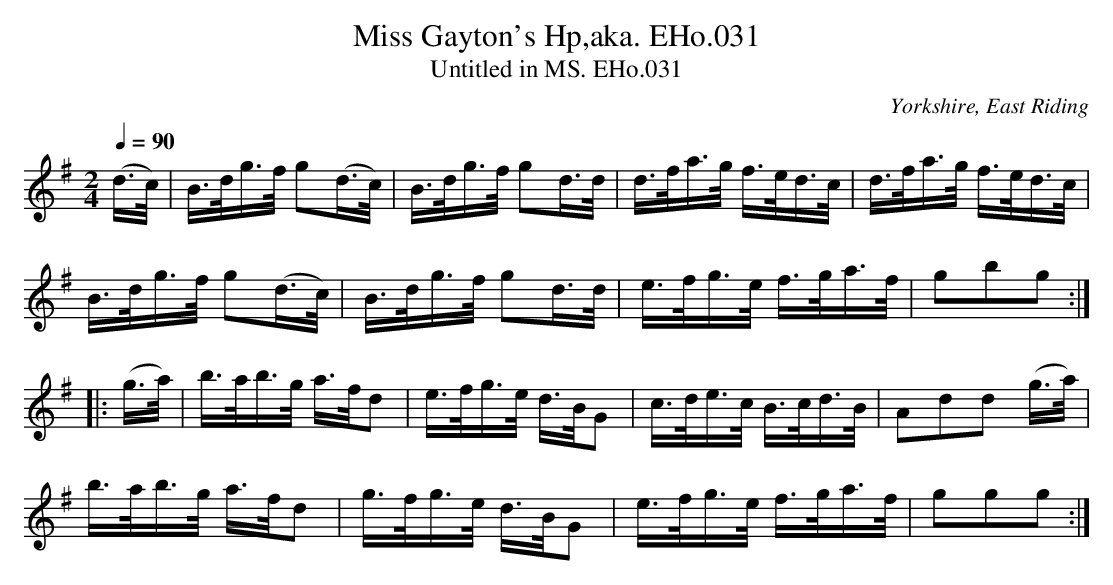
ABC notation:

X:1
T:Miss Gayton's Hp,aka. EHo.031
T:Untitled in MS. EHo.031
M:2/4
L:1/16
Q:1/4=90
O:Yorkshire, East Riding
K:G
(d>c)|B>dg>f g2(d>c)|B>dg>f g2d>d|d>fa>g f>ed>c|d>fa>g  f>ed>c|
B>dg>f g2(d>c)|B>dg>f g2d>d|e>fg>e f>ga>f|g2b2g2:|
|:(g>a)|b>ab>g a>fd2|e>fg>e d>BG2|c>de>c B>cd>B|A2d2d2 (g>a)|
b>ab>g a>fd2|g>fg>e d>BG2|e>fg>e f>ga>f|g2g2g2:|
